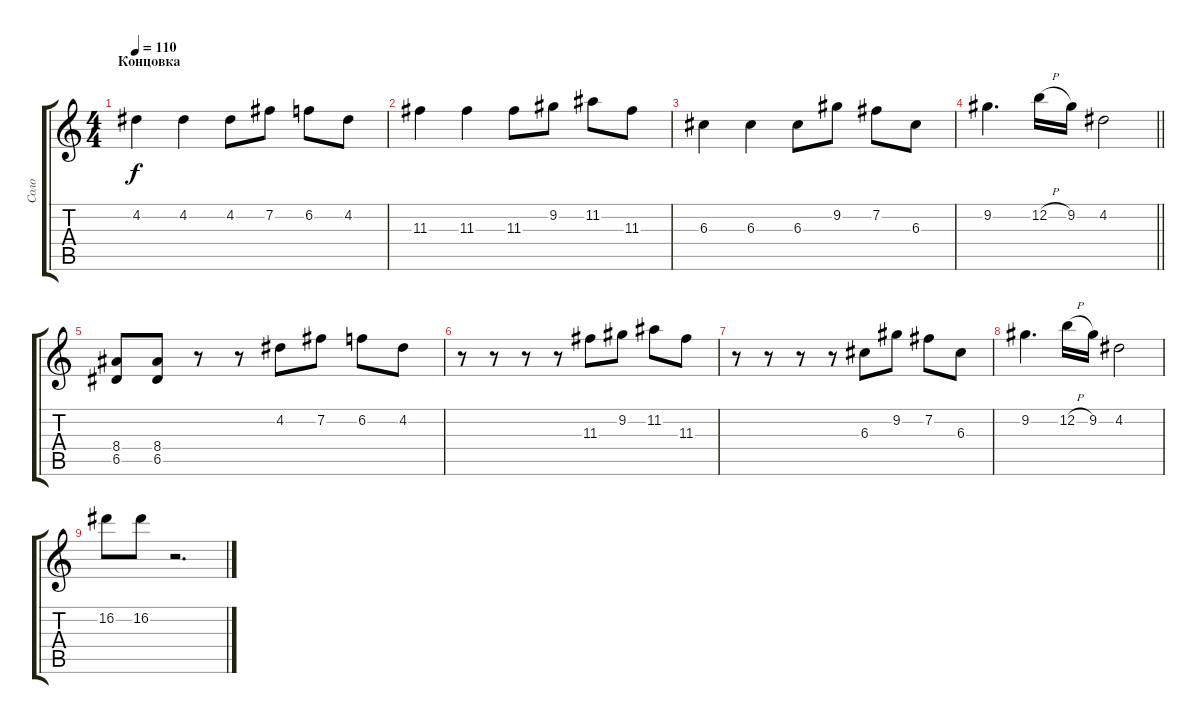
\track ("Соло" "Соло") {instrument overdrivenguitar}
\staff {score tabs}
\tuning (E4 B3 G3 D3 A2 E2) {hide}
\ts (4 4)
\section ("" "Концовка")
\tempo 110
\clef g2
\ks c
4.2.4{dy f} 4.2.4 4.2.8 7.2.8 6.2.8 4.2.8 |
11.3.4 11.3.4 11.3.8 9.2.8 11.2.8 11.3.8 |
6.3.4 6.3.4 6.3.8 9.2.8 7.2.8 6.3.8 |
\barLineRight lightlight
9.2.4{d} 12.2{h}.16 9.2.16 4.2.2 |
(8.4 6.5).8 (8.4 6.5).8 r.8 r.8 4.2.8 7.2.8 6.2.8 4.2.8 |
r.8 r.8 r.8 r.8 11.3.8 9.2.8 11.2.8 11.3.8 |
r.8 r.8 r.8 r.8 6.3.8 9.2.8 7.2.8 6.3.8 |
9.2.4{d} 12.2{h}.16 9.2.16 4.2.2 |
16.2.8 16.2.8 r.2{d}
